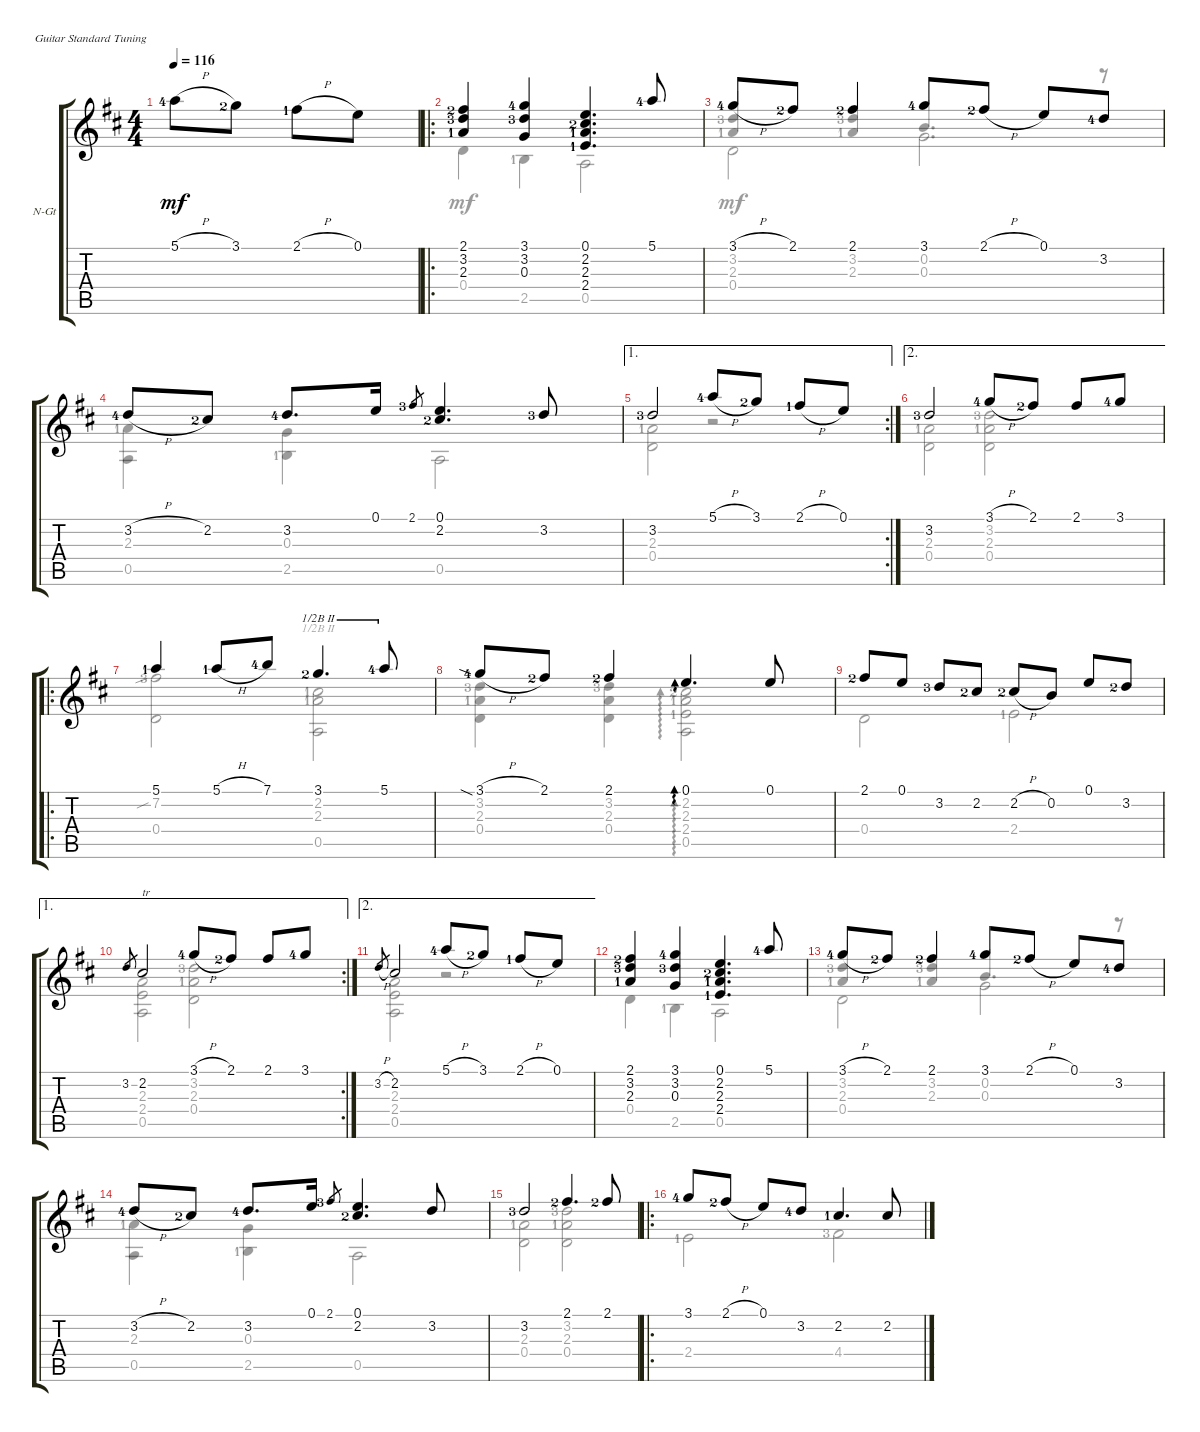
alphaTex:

\bracketExtendMode groupsimilarinstruments
\firstSystemTrackNameOrientation horizontal
\otherSystemsTrackNameOrientation horizontal
\track ("Guitar 1" "N-Gt") {instrument acousticguitarnylon}
\staff {score tabs}
\tuning (E4 B3 G3 D3 A2 E2)
\voice
\ts (4 4)
\ac
\tempo 116
\clef g2
\ks bminor
5.1{h lf 5}.8{dy mf instrument acousticguitarnylon} 3.1{lf 3}.8 2.1{h lf 2}.8 0.1.8 |
\ro
(2.1{lf 3} 3.2{lf 4} 2.3{lf 2}).4 (3.1{lf 5} 3.2{lf 4} 0.3).4 (0.1 2.2{lf 3} 2.3{lf 2} 2.4{lf 2}).4{d} 5.1{lf 5}.8 |
3.1{h lf 5}.8 2.1{lf 3}.8 2.1{lf 3}.4 3.1{lf 5}.8 2.1{h lf 3}.8 0.1.8 3.2{lf 5}.8 |
3.2{h lf 5}.8 2.2{lf 3}.8 3.2{lf 5}.8{d} 0.1.16 2.1{lf 4}.8{gr} (0.1 2.2{lf 3}).4{d} 3.2{lf 4}.8 |
\ae 1
\rc 2
3.2{lf 4}.2 5.1{h lf 5}.8 3.1{lf 3}.8 2.1{h lf 2}.8 0.1.8 |
\ae 2
3.2{lf 4}.2 3.1{h lf 5}.8 2.1{lf 3}.8 2.1.8 3.1{lf 5}.8 |
\ro
5.1{lf 2}.4 5.1{h lf 2}.8 7.1{lf 5}.8 3.1{lf 3}.4{d barre (2 half)} 5.1{lf 5}.8{barre (2 half)} |
3.1{sia h lf 5}.8 2.1{lf 3}.8 2.1{lf 3}.4 0.1.4{d ad 0} 0.1.8 |
2.1{lf 3}.8 0.1.8 3.2{lf 4}.8 2.2{lf 3}.8 2.2{h lf 3}.8 0.2.8 0.1.8 3.2{lf 3}.8 |
\ae 1
\rc 2
3.2.8{gr} 2.2.2{txt "tr"} 3.1{h lf 5}.8 2.1{lf 3}.8 2.1.8 3.1{lf 5}.8 |
\ae 2
3.2{h}.8{gr} 2.2.2 5.1{h lf 5}.8 3.1{lf 3}.8 2.1{h lf 2}.8 0.1.8 |
(2.1{lf 3} 3.2{lf 4} 2.3{lf 2}).4 (3.1{lf 5} 3.2{lf 4} 0.3).4 (0.1 2.2{lf 3} 2.3{lf 2} 2.4{lf 2}).4{d} 5.1{lf 5}.8 |
3.1{h lf 5}.8 2.1{lf 3}.8 2.1{lf 3}.4 3.1{lf 5}.8 2.1{h lf 3}.8 0.1.8 3.2{lf 5}.8 |
3.2{h lf 5}.8 2.2{lf 3}.8 3.2{lf 5}.8{d} 0.1.16 2.1{lf 4}.8{gr} (0.1 2.2{lf 3}).4{d} 3.2.8 |
3.2{lf 4}.2 2.1{lf 3}.4{d} 2.1{lf 3}.8 |
\ro
3.1{lf 5}.8 2.1{h lf 3}.8 0.1.8 3.2{lf 5}.8 2.2{lf 2}.4{d} 2.2.8
\voice
\clef g2
\ottava regular
\simile none
\ks bminor
|
0.4.4 2.5{lf 2}.4 0.5.2 |
(3.2{lf 4} 2.3{lf 2}).4{beam invert} (3.2{lf 4} 2.3{lf 2}).4{beam invert} 0.2.4{d beam invert} r.8{beam invert} |
(2.3{lf 2} 0.5).4 (2.5{lf 2} 0.3).4 0.5.2 |
(2.3{lf 2} 0.4).2 r.2 |
(0.4 2.3{lf 2}).2 (0.4 2.3{lf 2} 3.2{lf 4}).2 |
(0.4 7.2{sib lf 4}).2 (2.2{lf 2} 2.3{lf 2} 0.5).2{barre (2 half)} |
(0.4 3.2{lf 4} 2.3{lf 2}).4 (3.2{lf 4} 2.3 0.4).4 (2.2{lf 3} 2.3{lf 2} 2.4{lf 2} 0.5).2{ad 0} |
0.4.2 2.4{lf 2}.2 |
(2.3 2.4 0.5).2 (3.2{lf 4} 2.3{lf 2} 0.4).2 |
(2.3 2.4 0.5).2 r.2 |
0.4.4 2.5{lf 2}.4 0.5.2 |
(3.2{lf 4} 2.3{lf 2}).4{beam invert} (3.2{lf 4} 2.3{lf 2}).4{beam invert} 0.2.4{d beam invert} r.8{beam invert} |
(2.3{lf 2} 0.5).4 (2.5{lf 2} 0.3).4 0.5.2 |
(0.4 2.3{lf 2}).2 (3.2{lf 4} 2.3{lf 2} 0.4).2 |
2.4{lf 2}.2 4.4{lf 4}.2
\voice
\clef g2
\ottava regular
\simile none
\ks bminor
|
|
0.4.2 0.3.2{d} |
|
|
|
|
|
|
|
|
|
0.4.2 0.3.2 |
|
|
